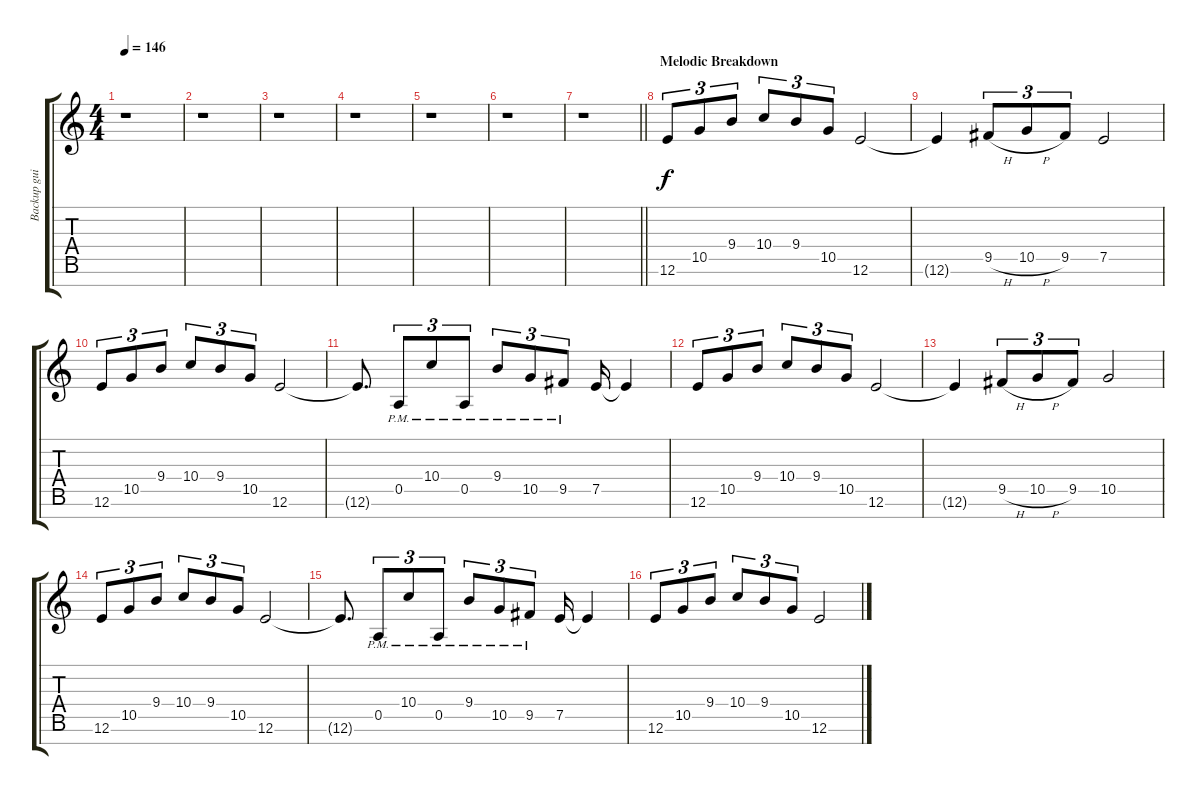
\track ("Backup guitars" "Backup gui") {instrument distortionguitar}
\staff {score tabs}
\tuning (E4 B3 G3 D3 A2 E2 B1) {hide}
\ts (4 4)
\tempo 146
\clef g2
\ks c
r.1{dy f} |
r.1 |
r.1 |
r.1 |
r.1 |
r.1 |
\barLineRight lightlight
r.1 |
\section ("" "Melodic Breakdown")
12.6.8{tu (3 2) volume 9 balance 11} 10.5.8{tu (3 2)} 9.4.8{tu (3 2)} 10.4.8{tu (3 2)} 9.4.8{tu (3 2)} 10.5.8{tu (3 2)} 12.6.2 |
12.6{t}.4 9.5{h}.8{tu (3 2)} 10.5{h}.8{tu (3 2)} 9.5.8{tu (3 2)} 7.5.2 |
12.6.8{tu (3 2)} 10.5.8{tu (3 2)} 9.4.8{tu (3 2)} 10.4.8{tu (3 2)} 9.4.8{tu (3 2)} 10.5.8{tu (3 2)} 12.6.2 |
12.6{t}.8{d} 0.5{pm}.8{tu (3 2)} 10.4{pm}.8{tu (3 2)} 0.5{pm}.8{tu (3 2)} 9.4{pm}.8{tu (3 2)} 10.5{pm}.8{tu (3 2)} 9.5{pm}.8{tu (3 2)} 7.5.16 7.5{t}.4 |
12.6.8{tu (3 2)} 10.5.8{tu (3 2)} 9.4.8{tu (3 2)} 10.4.8{tu (3 2)} 9.4.8{tu (3 2)} 10.5.8{tu (3 2)} 12.6.2 |
12.6{t}.4 9.5{h}.8{tu (3 2)} 10.5{h}.8{tu (3 2)} 9.5.8{tu (3 2)} 10.5.2 |
12.6.8{tu (3 2)} 10.5.8{tu (3 2)} 9.4.8{tu (3 2)} 10.4.8{tu (3 2)} 9.4.8{tu (3 2)} 10.5.8{tu (3 2)} 12.6.2 |
12.6{t}.8{d} 0.5{pm}.8{tu (3 2)} 10.4{pm}.8{tu (3 2)} 0.5{pm}.8{tu (3 2)} 9.4{pm}.8{tu (3 2)} 10.5{pm}.8{tu (3 2)} 9.5{pm}.8{tu (3 2)} 7.5.16 7.5{t}.4 |
12.6.8{tu (3 2)} 10.5.8{tu (3 2)} 9.4.8{tu (3 2)} 10.4.8{tu (3 2)} 9.4.8{tu (3 2)} 10.5.8{tu (3 2)} 12.6.2
